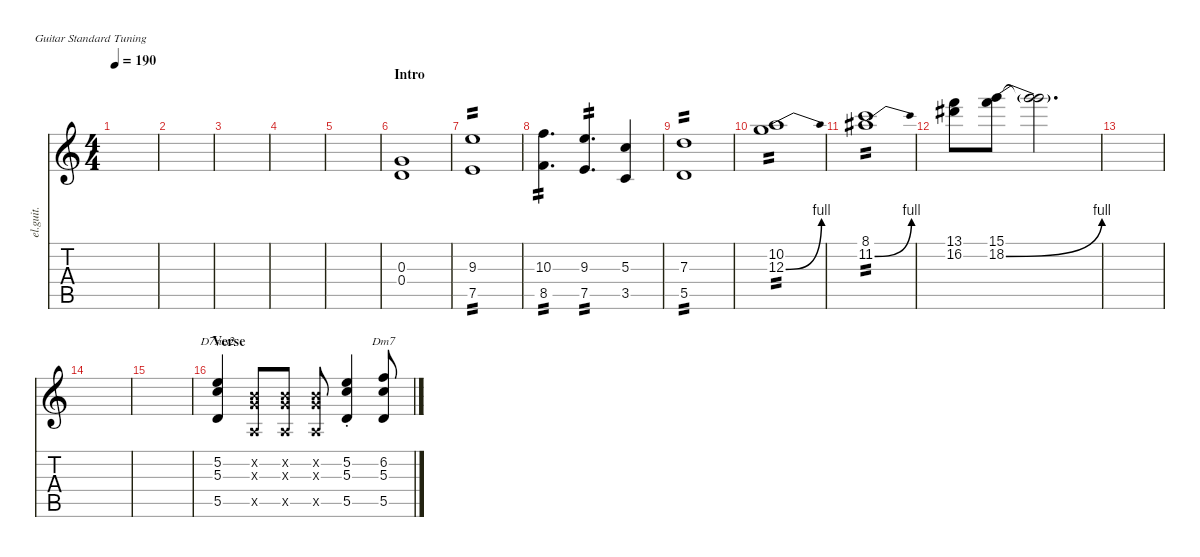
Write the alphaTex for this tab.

\defaultSystemsLayout 4
\hideDynamics
\bracketExtendMode nobrackets
\track ("rhythm" "el.guit.") {instrument electricguitarclean}
\staff {score tabs}
\tuning (E4 B3 G3 D3 A2 E2)
\chord ("D7sus2" x 5 5 x 5 x) {showdiagram false showfingering false barre (5 5)}
\chord ("Dm7" x 6 5 x 5 x) {firstfret 5 showdiagram false showfingering false barre 5}
\ts (4 4)
\tempo 190
\clef g2
\ks c
|
|
|
|
|
\section ("" "Intro")
(0.3 0.4).1{beam Up} |
(9.3 7.5).1{tp 2 beam Up} |
(10.3 8.5).4{d tp 2 beam Down} (7.5 9.3).4{d tp 2 beam Up} (5.3 3.5).4{beam Up} |
(5.5 7.3).1{tp 2 beam Up} |
(10.2 12.3{be (bend 0 0 15 4)}).1{tp 2 beam Down} |
(8.1 11.2{be (bend 0 0 15 4) acc #}).1{tp 2 beam Down} |
(13.1 16.2{acc #}).8{beam Down} (15.1 18.2{be (bend 0 0 15 4)}).8{beam Down} (15.1{t} 18.2{t}).2{d beam Down} |
|
|
|
\section ("" "Verse")
(5.2 5.3 5.5).4{ch "D7sus2" beam Up} (0.5{x} 0.3{x} 0.2{x}).8{beam Up} (0.2{x} 0.3{x} 0.5{x}).8{beam Up} (0.5{x} 0.3{x} 0.2{x}).8{beam Up} (5.2 5.3{st} 5.5).4{beam Up} (5.5 5.3 6.2).8{ch "Dm7" beam Up}
